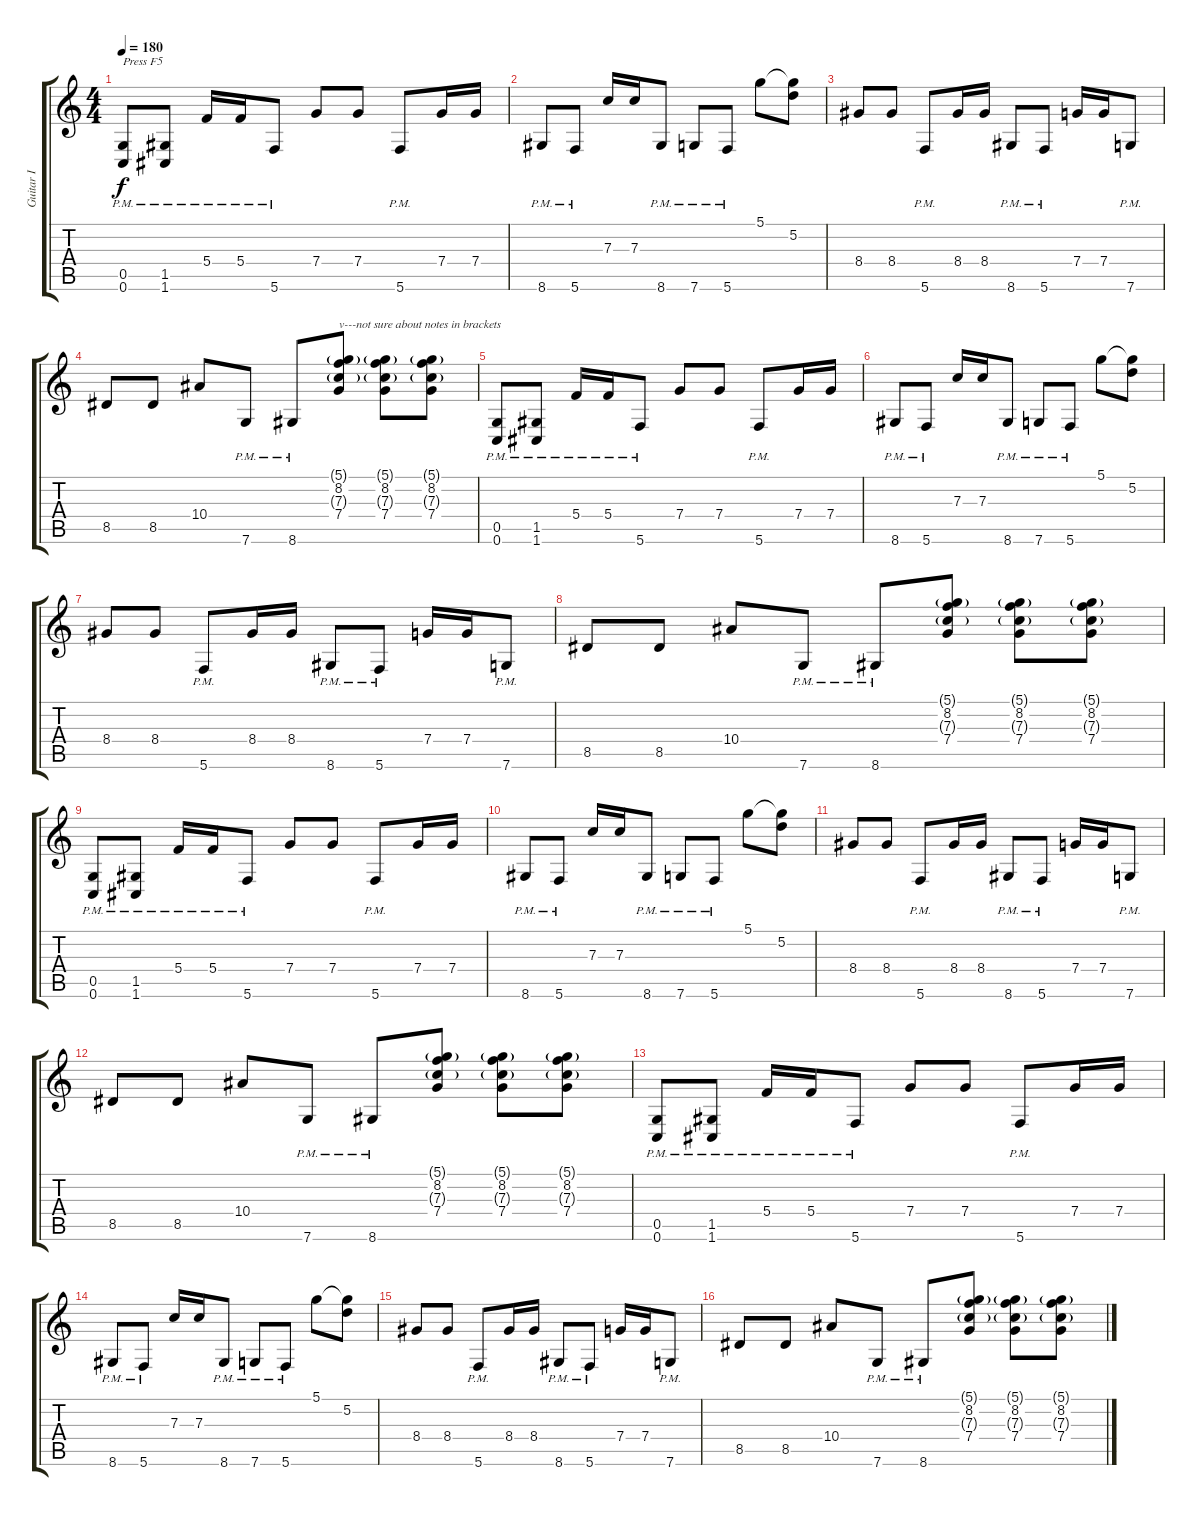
\track ("Guitar I" "Guitar I") {instrument distortionguitar}
\staff {score tabs}
\tuning (D4 A3 F3 C3 G2 C2) {hide}
\ts (4 4)
\tempo 180
\clef g2
\ks c
(0.5{pm} 0.6{pm}).8{txt "Press F5" dy f instrument distortionguitar} (1.5{pm} 1.6{pm}).8 5.4{pm}.16 5.4{pm}.16 5.6{pm}.8 7.4.8 7.4.8 5.6{pm}.8 7.4.16 7.4.16 |
8.6{pm}.8 5.6{pm}.8 7.3.16 7.3.16 8.6{pm}.8 7.6{pm}.8 5.6{pm}.8 5.1.8 (5.1{t} 5.2).8 |
8.4.8 8.4.8 5.6{pm}.8 8.4.16 8.4.16 8.6{pm}.8 5.6{pm}.8 7.4.16 7.4.16 7.6{pm}.8 |
8.5.8 8.5.8 10.4.8 7.6{pm}.8 8.6{pm}.8 (5.1{g} 8.2 7.3{g} 7.4).8{txt "v---not sure about notes in brackets"} (5.1{g} 8.2 7.3{g} 7.4).8 (5.1{g} 8.2 7.3{g} 7.4).8 |
(0.5{pm} 0.6{pm}).8 (1.5{pm} 1.6{pm}).8 5.4{pm}.16 5.4{pm}.16 5.6{pm}.8 7.4.8 7.4.8 5.6{pm}.8 7.4.16 7.4.16 |
8.6{pm}.8 5.6{pm}.8 7.3.16 7.3.16 8.6{pm}.8 7.6{pm}.8 5.6{pm}.8 5.1.8 (5.1{t} 5.2).8 |
8.4.8 8.4.8 5.6{pm}.8 8.4.16 8.4.16 8.6{pm}.8 5.6{pm}.8 7.4.16 7.4.16 7.6{pm}.8 |
8.5.8 8.5.8 10.4.8 7.6{pm}.8 8.6{pm}.8 (5.1{g} 8.2 7.3{g} 7.4).8 (5.1{g} 8.2 7.3{g} 7.4).8 (5.1{g} 8.2 7.3{g} 7.4).8 |
(0.5{pm} 0.6{pm}).8 (1.5{pm} 1.6{pm}).8 5.4{pm}.16 5.4{pm}.16 5.6{pm}.8 7.4.8 7.4.8 5.6{pm}.8 7.4.16 7.4.16 |
8.6{pm}.8 5.6{pm}.8 7.3.16 7.3.16 8.6{pm}.8 7.6{pm}.8 5.6{pm}.8 5.1.8 (5.1{t} 5.2).8 |
8.4.8 8.4.8 5.6{pm}.8 8.4.16 8.4.16 8.6{pm}.8 5.6{pm}.8 7.4.16 7.4.16 7.6{pm}.8 |
8.5.8 8.5.8 10.4.8 7.6{pm}.8 8.6{pm}.8 (5.1{g} 8.2 7.3{g} 7.4).8 (5.1{g} 8.2 7.3{g} 7.4).8 (5.1{g} 8.2 7.3{g} 7.4).8 |
(0.5{pm} 0.6{pm}).8 (1.5{pm} 1.6{pm}).8 5.4{pm}.16 5.4{pm}.16 5.6{pm}.8 7.4.8 7.4.8 5.6{pm}.8 7.4.16 7.4.16 |
8.6{pm}.8 5.6{pm}.8 7.3.16 7.3.16 8.6{pm}.8 7.6{pm}.8 5.6{pm}.8 5.1.8 (5.1{t} 5.2).8 |
8.4.8 8.4.8 5.6{pm}.8 8.4.16 8.4.16 8.6{pm}.8 5.6{pm}.8 7.4.16 7.4.16 7.6{pm}.8 |
8.5.8 8.5.8 10.4.8 7.6{pm}.8 8.6{pm}.8 (5.1{g} 8.2 7.3{g} 7.4).8 (5.1{g} 8.2 7.3{g} 7.4).8 (5.1{g} 8.2 7.3{g} 7.4).8
